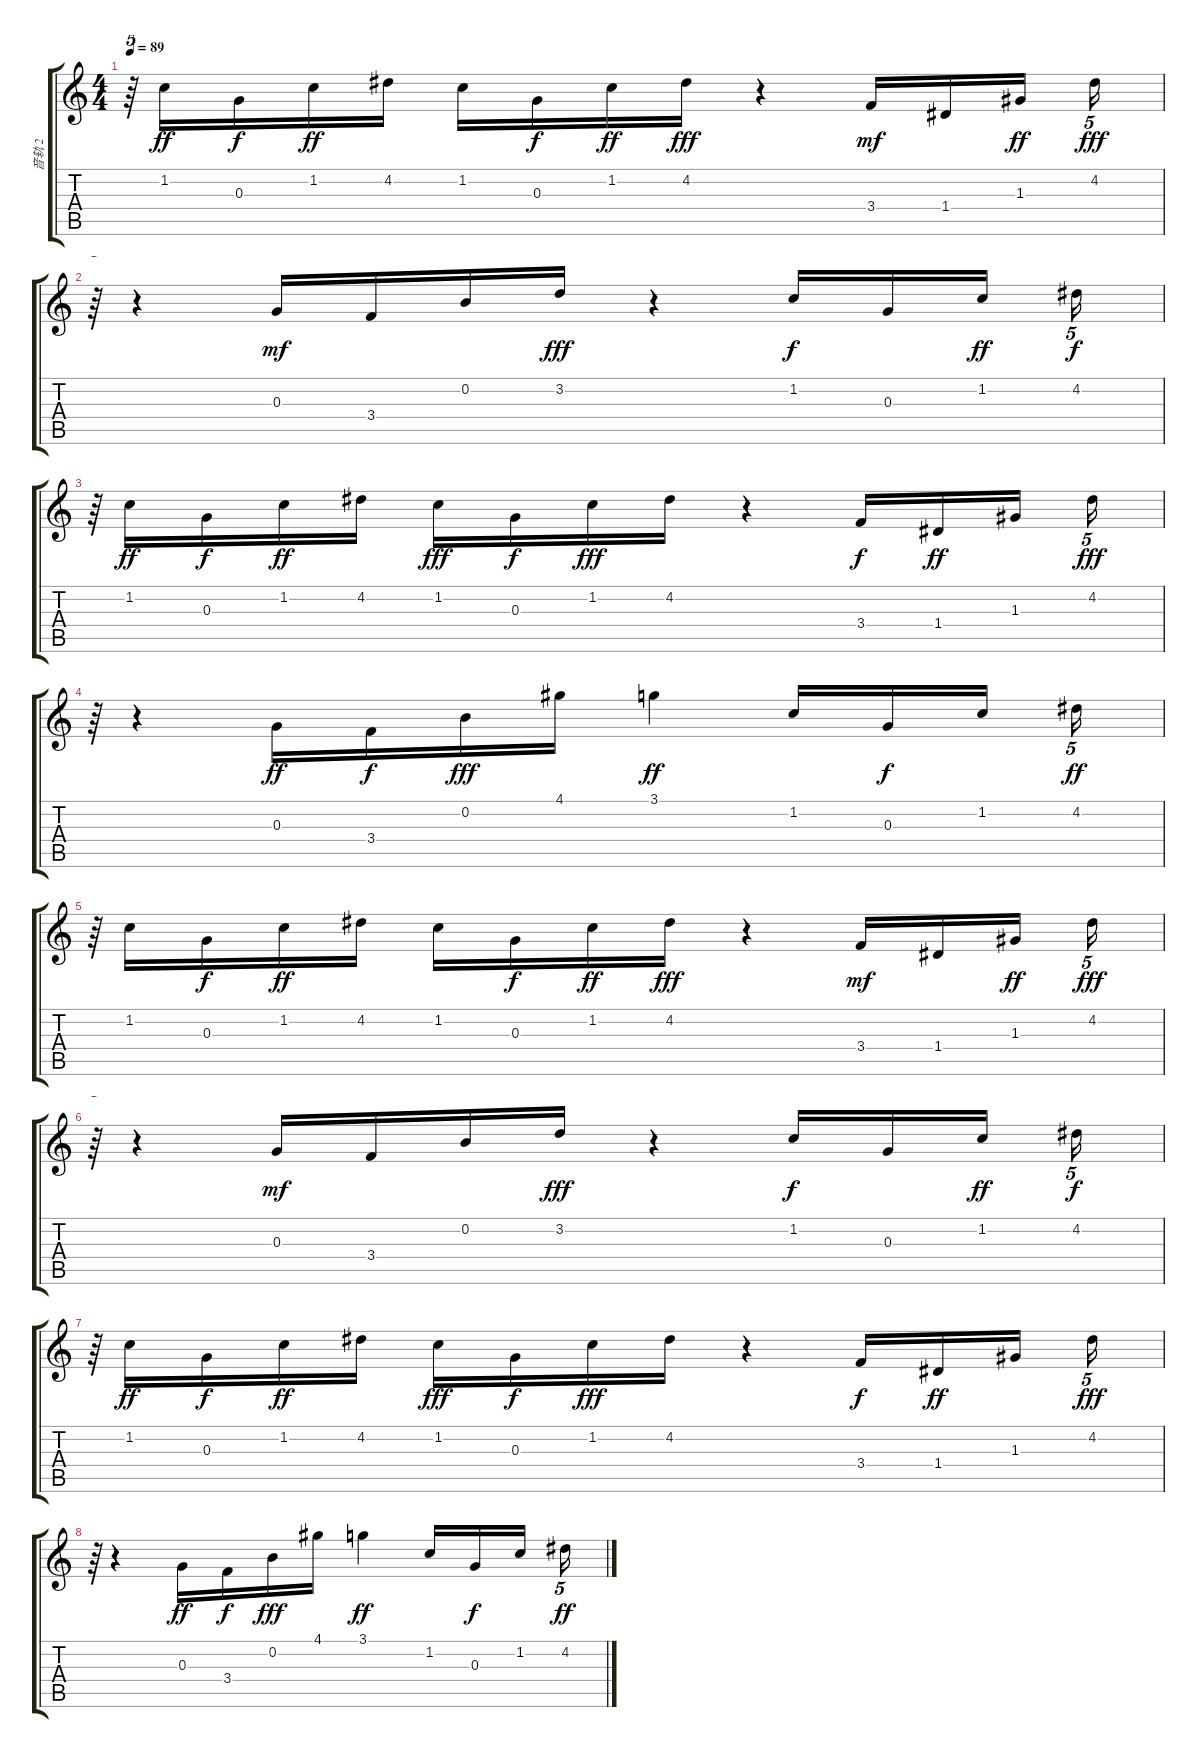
\track ("音轨 2" "音轨 2") {instrument acousticguitarsteel}
\staff {score tabs}
\tuning (E4 B3 G3 D3 A2 E2) {hide}
\ts (4 4)
\tempo 89
\clef g2
\ks c
r.64{tu (5 4) dy ff} 1.2.16 0.3.16{dy f} 1.2.16{dy ff} 4.2.16 1.2.16 0.3.16{dy f} 1.2.16{dy ff} 4.2.16{dy fff} r.4 3.4.16{dy mf} 1.4.16 1.3.16{dy ff} 4.2.16{tu (5 4) dy fff} |
r.64{tu (5 4)} r.4 0.3.16{dy mf} 3.4.16 0.2.16 3.2.16{dy fff} r.4 1.2.16{dy f} 0.3.16 1.2.16{dy ff} 4.2.16{tu (5 4) dy f} |
r.64{tu (5 4)} 1.2.16{dy ff} 0.3.16{dy f} 1.2.16{dy ff} 4.2.16 1.2.16{dy fff} 0.3.16{dy f} 1.2.16{dy fff} 4.2.16 r.4 3.4.16{dy f} 1.4.16{dy ff} 1.3.16 4.2.16{tu (5 4) dy fff} |
r.64{tu (5 4)} r.4 0.3.16{dy ff} 3.4.16{dy f} 0.2.16{dy fff} 4.1.16 3.1.4{dy ff} 1.2.16 0.3.16{dy f} 1.2.16 4.2.16{tu (5 4) dy ff} |
r.64{tu (5 4)} 1.2.16 0.3.16{dy f} 1.2.16{dy ff} 4.2.16 1.2.16 0.3.16{dy f} 1.2.16{dy ff} 4.2.16{dy fff} r.4 3.4.16{dy mf} 1.4.16 1.3.16{dy ff} 4.2.16{tu (5 4) dy fff} |
r.64{tu (5 4)} r.4 0.3.16{dy mf} 3.4.16 0.2.16 3.2.16{dy fff} r.4 1.2.16{dy f} 0.3.16 1.2.16{dy ff} 4.2.16{tu (5 4) dy f} |
r.64{tu (5 4)} 1.2.16{dy ff} 0.3.16{dy f} 1.2.16{dy ff} 4.2.16 1.2.16{dy fff} 0.3.16{dy f} 1.2.16{dy fff} 4.2.16 r.4 3.4.16{dy f} 1.4.16{dy ff} 1.3.16 4.2.16{tu (5 4) dy fff} |
r.64{tu (5 4)} r.4 0.3.16{dy ff} 3.4.16{dy f} 0.2.16{dy fff} 4.1.16 3.1.4{dy ff} 1.2.16 0.3.16{dy f} 1.2.16 4.2.16{tu (5 4) dy ff}
